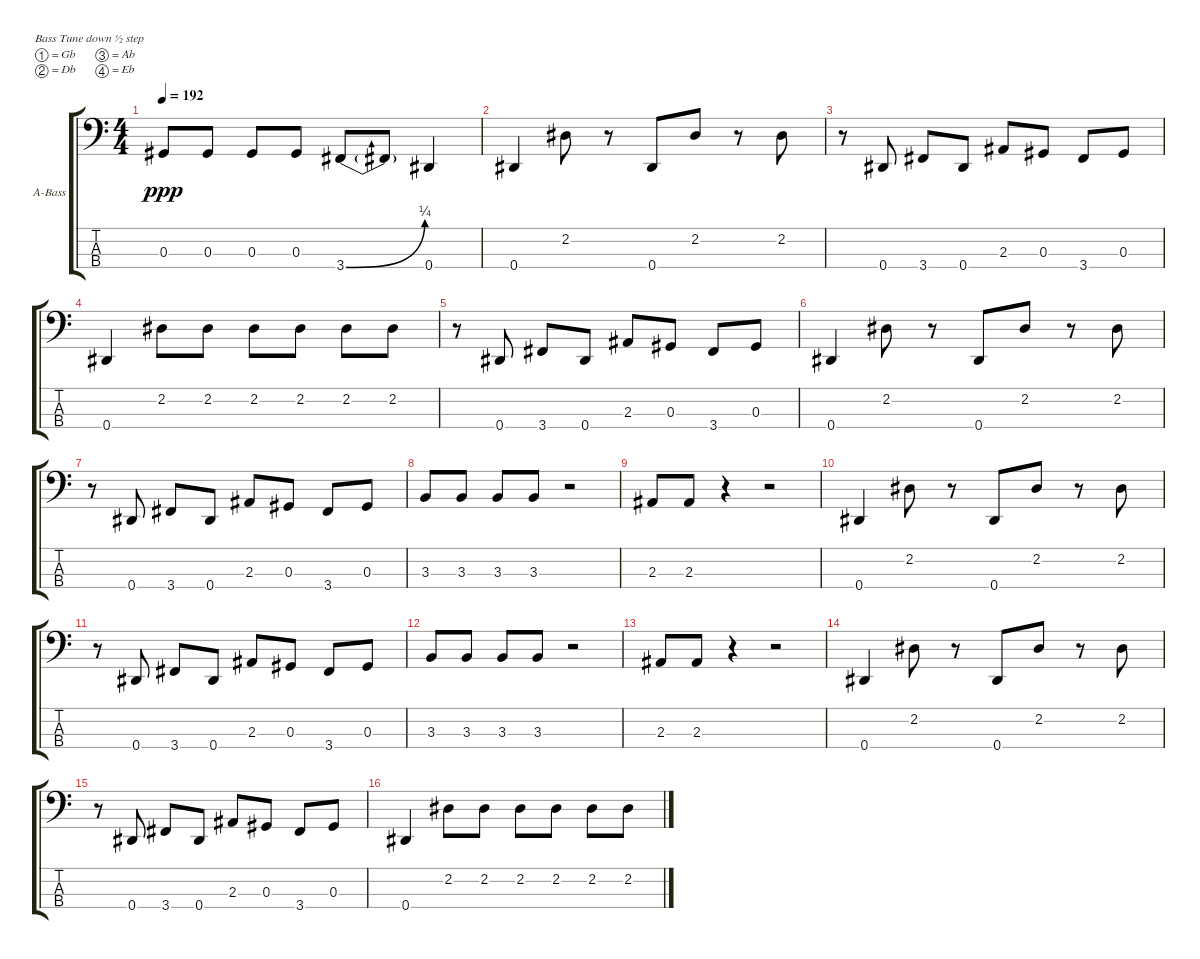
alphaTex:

\bracketExtendMode groupsimilarinstruments
\firstSystemTrackNameOrientation horizontal
\otherSystemsTrackNameOrientation horizontal
\track ("Bass" "A-Bass") {instrument acousticgrandpiano}
\staff {score tabs}
\tuning (Gb2 Db2 Ab1 Eb1)
\displaytranspose 12
\ts (4 4)
\tempo 192
\clef f4
\ks c
0.3.8{dy ppp} 0.3.8 0.3.8 0.3.8 3.4{be (bend 0 0 60 1)}.8 3.4{t}.8 0.4.4 |
0.4.4 2.2.8 r.8 0.4.8 2.2.8 r.8 2.2.8 |
r.8 0.4.8 3.4.8 0.4.8 2.3.8 0.3.8 3.4.8 0.3.8 |
0.4.4 2.2.8 2.2.8 2.2.8 2.2.8 2.2.8 2.2.8 |
r.8 0.4.8 3.4.8 0.4.8 2.3.8 0.3.8 3.4.8 0.3.8 |
0.4.4 2.2.8 r.8 0.4.8 2.2.8 r.8 2.2.8 |
r.8 0.4.8 3.4.8 0.4.8 2.3.8 0.3.8 3.4.8 0.3.8 |
3.3.8 3.3.8 3.3.8 3.3.8 r.2 |
2.3.8 2.3.8 r.4 r.2 |
0.4.4 2.2.8 r.8 0.4.8 2.2.8 r.8 2.2.8 |
r.8 0.4.8 3.4.8 0.4.8 2.3.8 0.3.8 3.4.8 0.3.8 |
3.3.8 3.3.8 3.3.8 3.3.8 r.2 |
2.3.8 2.3.8 r.4 r.2 |
0.4.4 2.2.8 r.8 0.4.8 2.2.8 r.8 2.2.8 |
r.8 0.4.8 3.4.8 0.4.8 2.3.8 0.3.8 3.4.8 0.3.8 |
0.4.4 2.2.8 2.2.8 2.2.8 2.2.8 2.2.8 2.2.8
